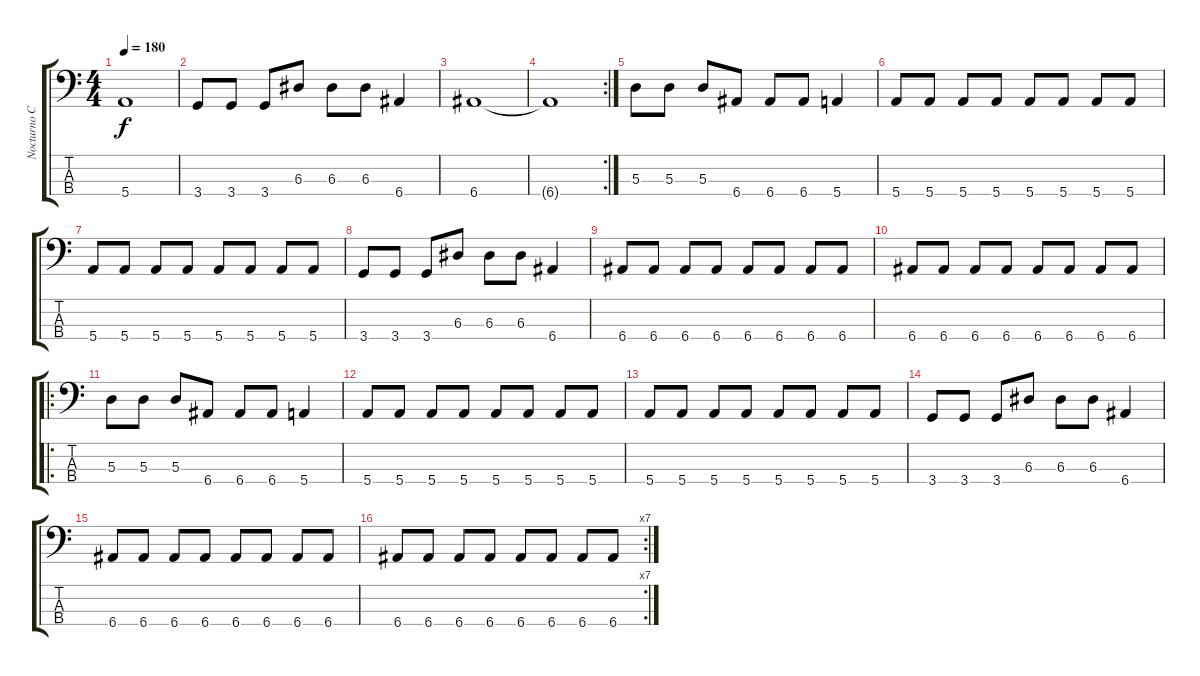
\track ("Nocturno Culto" "Nocturno C") {instrument electricbasspick}
\staff {score tabs}
\tuning (G2 D2 A1 E1) {hide}
\ts (4 4)
\tempo 180
\clef f4
\ks c
5.4{t}.1{dy f} |
3.4.8 3.4.8 3.4.8 6.3.8 6.3.8 6.3.8 6.4.4 |
6.4.1 |
\rc 2
6.4{t}.1 |
5.3.8 5.3.8 5.3.8 6.4.8 6.4.8 6.4.8 5.4.4 |
5.4.8 5.4.8 5.4.8 5.4.8 5.4.8 5.4.8 5.4.8 5.4.8 |
5.4.8 5.4.8 5.4.8 5.4.8 5.4.8 5.4.8 5.4.8 5.4.8 |
3.4.8 3.4.8 3.4.8 6.3.8 6.3.8 6.3.8 6.4.4 |
6.4.8 6.4.8 6.4.8 6.4.8 6.4.8 6.4.8 6.4.8 6.4.8 |
6.4.8 6.4.8 6.4.8 6.4.8 6.4.8 6.4.8 6.4.8 6.4.8 |
\ro
5.3.8 5.3.8 5.3.8 6.4.8 6.4.8 6.4.8 5.4.4 |
5.4.8 5.4.8 5.4.8 5.4.8 5.4.8 5.4.8 5.4.8 5.4.8 |
5.4.8 5.4.8 5.4.8 5.4.8 5.4.8 5.4.8 5.4.8 5.4.8 |
3.4.8 3.4.8 3.4.8 6.3.8 6.3.8 6.3.8 6.4.4 |
6.4.8 6.4.8 6.4.8 6.4.8 6.4.8 6.4.8 6.4.8 6.4.8 |
\rc 7
6.4.8 6.4.8 6.4.8 6.4.8 6.4.8 6.4.8 6.4.8 6.4.8
